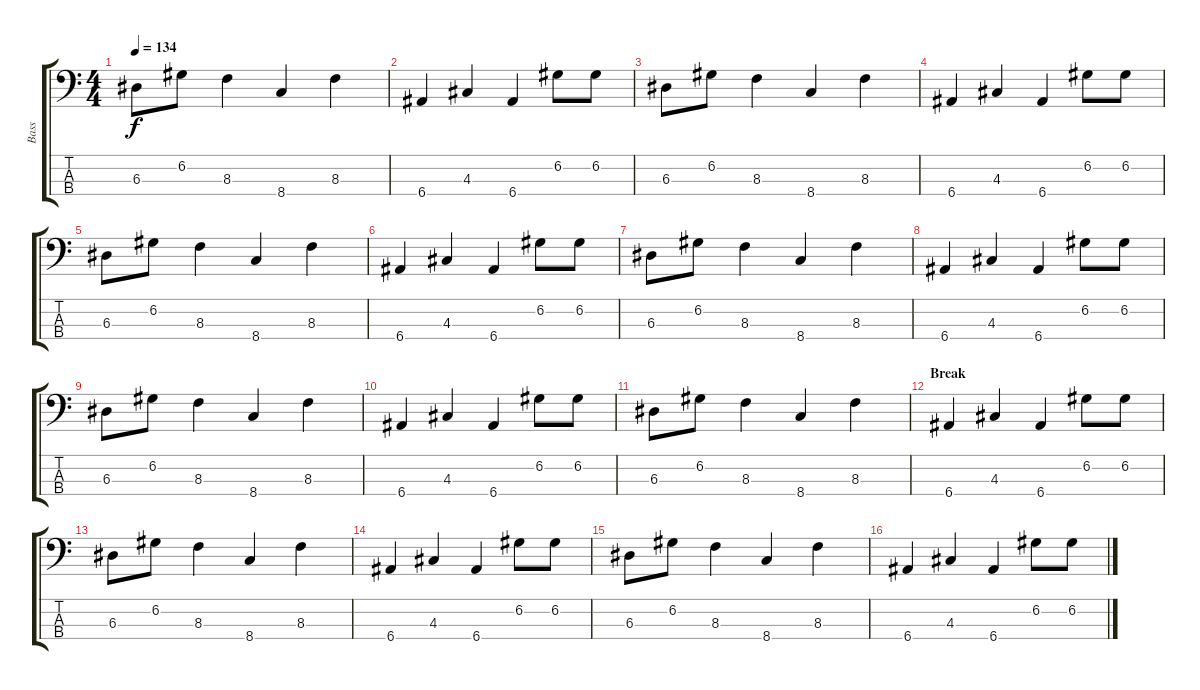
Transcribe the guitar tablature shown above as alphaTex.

\track ("Bass" "Bass") {instrument electricbasspick}
\staff {score tabs}
\tuning (G2 D2 A1 E1) {hide}
\ts (4 4)
\tempo 134
\clef f4
\ks c
6.3.8{dy f} 6.2.8 8.3.4 8.4.4 8.3.4 |
6.4.4 4.3.4 6.4.4 6.2.8 6.2.8 |
6.3.8 6.2.8 8.3.4 8.4.4 8.3.4 |
6.4.4 4.3.4 6.4.4 6.2.8 6.2.8 |
6.3.8 6.2.8 8.3.4 8.4.4 8.3.4 |
6.4.4 4.3.4 6.4.4 6.2.8 6.2.8 |
6.3.8 6.2.8 8.3.4 8.4.4 8.3.4 |
6.4.4 4.3.4 6.4.4 6.2.8 6.2.8 |
6.3.8 6.2.8 8.3.4 8.4.4 8.3.4 |
6.4.4 4.3.4 6.4.4 6.2.8 6.2.8 |
6.3.8 6.2.8 8.3.4 8.4.4 8.3.4 |
\section ("" "Break")
6.4.4 4.3.4 6.4.4 6.2.8 6.2.8 |
6.3.8 6.2.8 8.3.4 8.4.4 8.3.4 |
6.4.4 4.3.4 6.4.4 6.2.8 6.2.8 |
6.3.8 6.2.8 8.3.4 8.4.4 8.3.4 |
6.4.4 4.3.4 6.4.4 6.2.8 6.2.8
